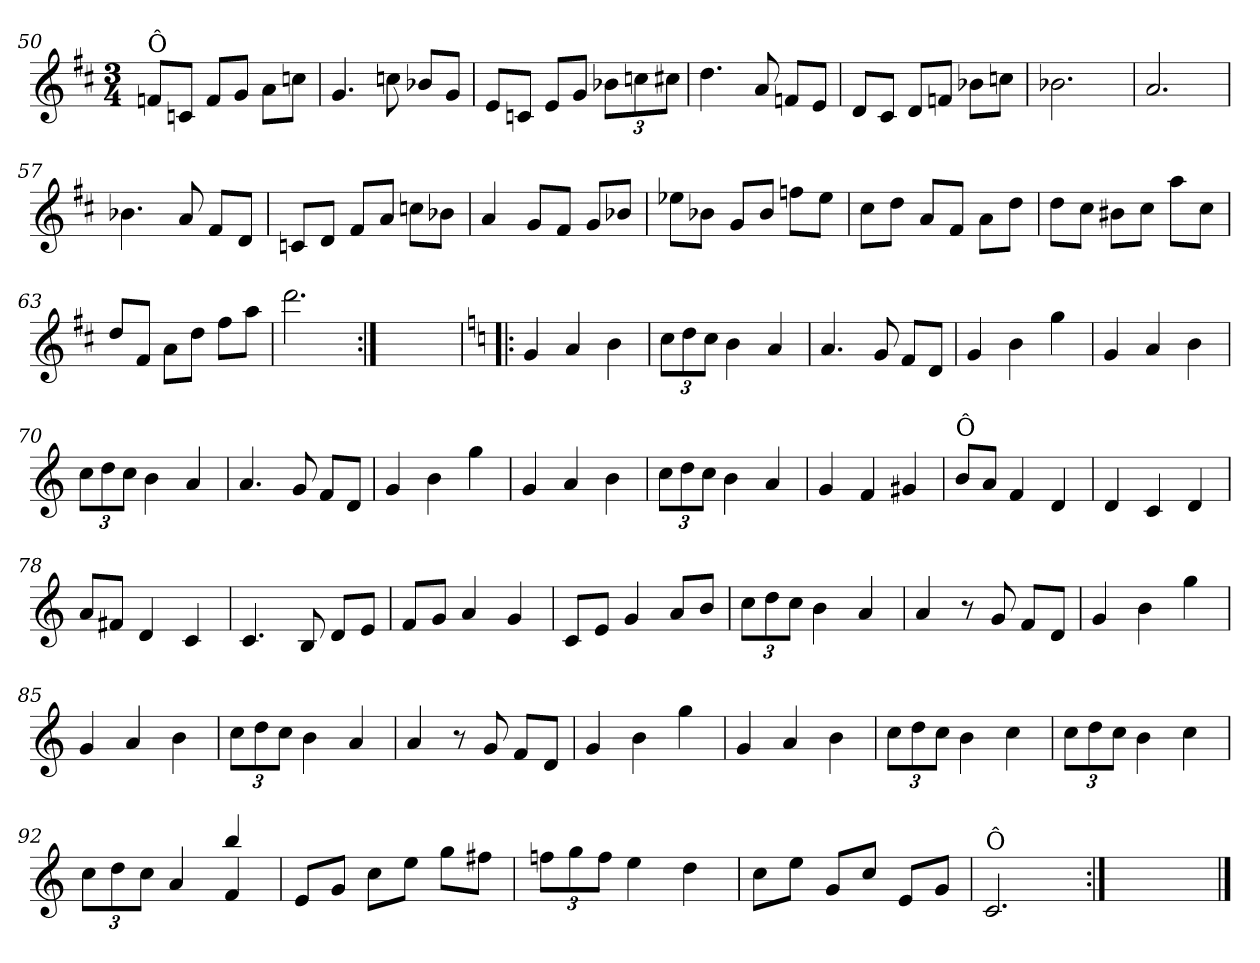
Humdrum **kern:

**kern
*part1
*staff1
*clefG2
*k[f#c#]
*D:
*M3/4
=50
!LO:TX:a:t=Ô
8fn/L
8cn/J
8f/L
8g/J
8a\L
8ccn\J
=51
4.g/
8ccn\
8b-X/L
8g/J
=52
8e/L
8cn/J
8e/L
8g/J
12b-X\L
12ccn\
12cc#X\J
=53
4.dd\
8a/
8fn/L
8e/J
!!LO:LB:g=z
=54
8d/L
8c#/J
8d/L
8fn/J
8b-X\L
8ccn\J
=55
2.b-X\
=56
2.a/
=57
4.b-X\
8a/
8f#/L
8d/J
=58
8cn/L
8d/J
8f#/L
8a/J
8ccn\L
8b-X\J
=59
4a/
8g/L
8f#/J
8g/L
8b-X/J
!!LO:LB:g=z
=60
8ee-X\L
8b-X\J
8g/L
8b-/J
8ffn\L
8ee-\J
=61
8cc#\L
8dd\J
8a/L
8f#/J
8a\L
8dd\J
=62
8dd\L
8cc#\J
8b#X\L
8cc#\J
8aa\L
8cc#\J
=63
8dd/L
8f#/J
8a\L
8dd\J
8ff#\L
8aa\J
=64
2.ddd\
=64X1:|!
*stria0
2.ryy
!!LO:LB:g=z
=65!|:
*stria5
*k[]
*C:
4g/
4a/
4b\
=66
12cc\L
12dd\
12cc\J
4b\
4a/
=67
4.a/
8g/
8f/L
8d/J
=68
4g/
4b\
4gg\
=69
4g/
4a/
4b\
=70
12cc\L
12dd\
12cc\J
4b\
4a/
!!LO:LB:g=z
=71
4.a/
8g/
8f/L
8d/J
=72
4g/
4b\
4gg\
=73
4g/
4a/
4b\
=74
12cc\L
12dd\
12cc\J
4b\
4a/
=75
4g/
4f/
4g#X/
=76
!LO:TX:a:t=Ô
8b/L
8a/J
4f/
4d/
!!LO:LB:g=z
=77
4d/
4c/
4d/
=78
8a/L
8f#X/J
4d/
4c/
=79
4.c/
8B/
8d/L
8e/J
=80
8f/L
8g/J
4a/
4g/
=81
8c/L
8e/J
4g/
8a/L
8b/J
=82
12cc\L
12dd\
12cc\J
4b\
4a/
!!LO:LB:g=z
=83
4a/
8r
8g/
8f/L
8d/J
=84
4g/
4b\
4gg\
=85
4g/
4a/
4b\
=86
12cc\L
12dd\
12cc\J
4b\
4a/
=87
4a/
8r
8g/
8f/L
8d/J
!!LO:LB:g=z
=88
4g/
4b\
4gg\
=89
4g/
4a/
4b\
=90
12cc\L
12dd\
12cc\J
4b\
4cc\
=91
12cc\L
12dd\
12cc\J
4b\
4cc\
=92
*^
12cc\L	2ryy
12dd\	.
12cc\J	.
4a/	.
4f/	4bb!/
*v	*v
!!LO:LB:g=z
=93
8e/L
8g/J
8cc\L
8ee\J
8gg\L
8ff#X\J
=94
12ffn\L
12gg\
12ff\J
4ee\
4dd\
=95
8cc\L
8ee\J
8g/L
8cc/J
8e/L
8g/J
=96
!LO:TX:a:t=Ô
2.c/
=97:|!
*stria0
2.ryy
==
*-
